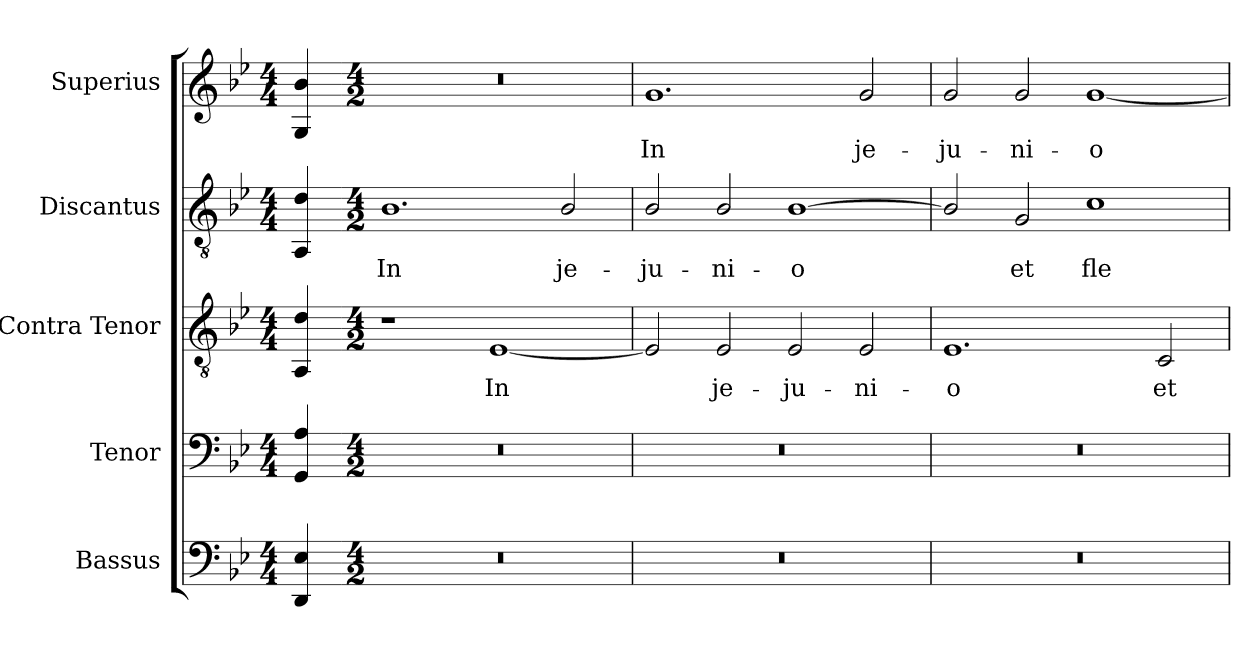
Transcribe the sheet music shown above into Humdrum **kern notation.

**kern	**kern	**kern	**text	**kern	**text	**kern	**text
*part5	*part4	*part3	*part3	*part2	*part2	*part1	*part1
*staff5	*staff4	*staff3	*staff3	*staff2	*staff2	*staff1	*staff1
*I"Bassus	*I"Tenor	*I"Contra Tenor	*	*I"Discantus	*	*I"Superius	*
*I'B.	*	*I'T.	*	*I'T.	*	*	*
!!LO:PB:g=z
*clefF4	*clefF4	*clefGv2	*	*clefGv2	*	*clefG2	*
*	*	*ITrd7c12	*	*ITrd7c12	*	*	*
*k[b-e-]	*k[b-e-]	*k[b-e-]	*	*k[b-e-]	*	*k[b-e-]	*
*B-:	*B-:	*B-:	*	*B-:	*	*B-:	*
*M4/4	*M4/4	*M4/4	*	*M4/4	*	*M4/4	*
=	=	=	=	=	=	=	=
4DDi/ 4E-i	4GGi/ 4Ai	4AAAi/ 4Di	.	4AAAi/ 4Di	.	4Gi/ 4b-i	.
=1-	=1-	=1-	=1-	=1-	=1-	=1-	=1-
*M4/2	*M4/2	*M4/2	*	*M4/2	*	*M4/2	*
!LO:N:vis=1	!LO:N:vis=1	!	!	!	!	!	!
!	!	!	!	!	!LO:LY:b:color=#000000	!LO:N:vis=1	!
0r	0r	1r	.	1.BB-i	In	0r	.
!	!	!	!LO:LY:b:color=#000000	!	!	!	!
.	.	[<1EE-i	In	.	.	.	.
!	!	!	!	!	!LO:LY:b:color=#000000	!	!
.	.	.	.	2BB-i/	je-	.	.
=2	=2	=2	=2	=2	=2	=2	=2
!LO:N:vis=1	!LO:N:vis=1	!	!	!	!	!	!
!	!	!	!	!	!LO:LY:b:color=#000000	!	!
!	!	!	!	!	!	!	!LO:LY:b:color=#000000
0r	0r	2EE-i/]	.	2BB-i/	-ju-	1.gi	In
!	!	!	!LO:LY:b:color=#000000	!	!	!	!
!	!	!	!	!	!LO:LY:b:color=#000000	!	!
.	.	2EE-i/	je-	2BB-i/	-ni-	.	.
!	!	!	!LO:LY:b:color=#000000	!	!	!	!
!	!	!	!	!	!LO:LY:b:color=#000000	!	!
.	.	2EE-i/	-ju-	[<1BB-i	-o	.	.
!	!	!	!LO:LY:b:color=#000000	!	!	!	!
!	!	!	!	!	!	!	!LO:LY:b:color=#000000
.	.	2EE-i/	-ni-	.	.	2gi/	je-
=3	=3	=3	=3	=3	=3	=3	=3
!LO:N:vis=1	!LO:N:vis=1	!	!	!	!	!	!
!	!	!	!LO:LY:b:color=#000000	!	!	!	!
!	!	!	!	!	!	!	!LO:LY:b:color=#000000
0r	0r	1.EE-i	-o	2BB-i/]	.	2gi/	-ju-
!	!	!	!	!	!LO:LY:b:color=#000000	!	!
!	!	!	!	!	!	!	!LO:LY:b:color=#000000
.	.	.	.	2GGi/	et	2gi/	-ni-
!	!	!	!	!	!LO:LY:b:color=#000000	!	!
!	!	!	!	!	!	!	!LO:LY:b:color=#000000
.	.	.	.	1Ci	fle-	[<1gi	-o
!	!	!	!LO:LY:b:color=#000000	!	!	!	!
.	.	2CCi/	et	.	.	.	.
=	=	=	=	=	=	=	=
*-	*-	*-	*-	*-	*-	*-	*-
